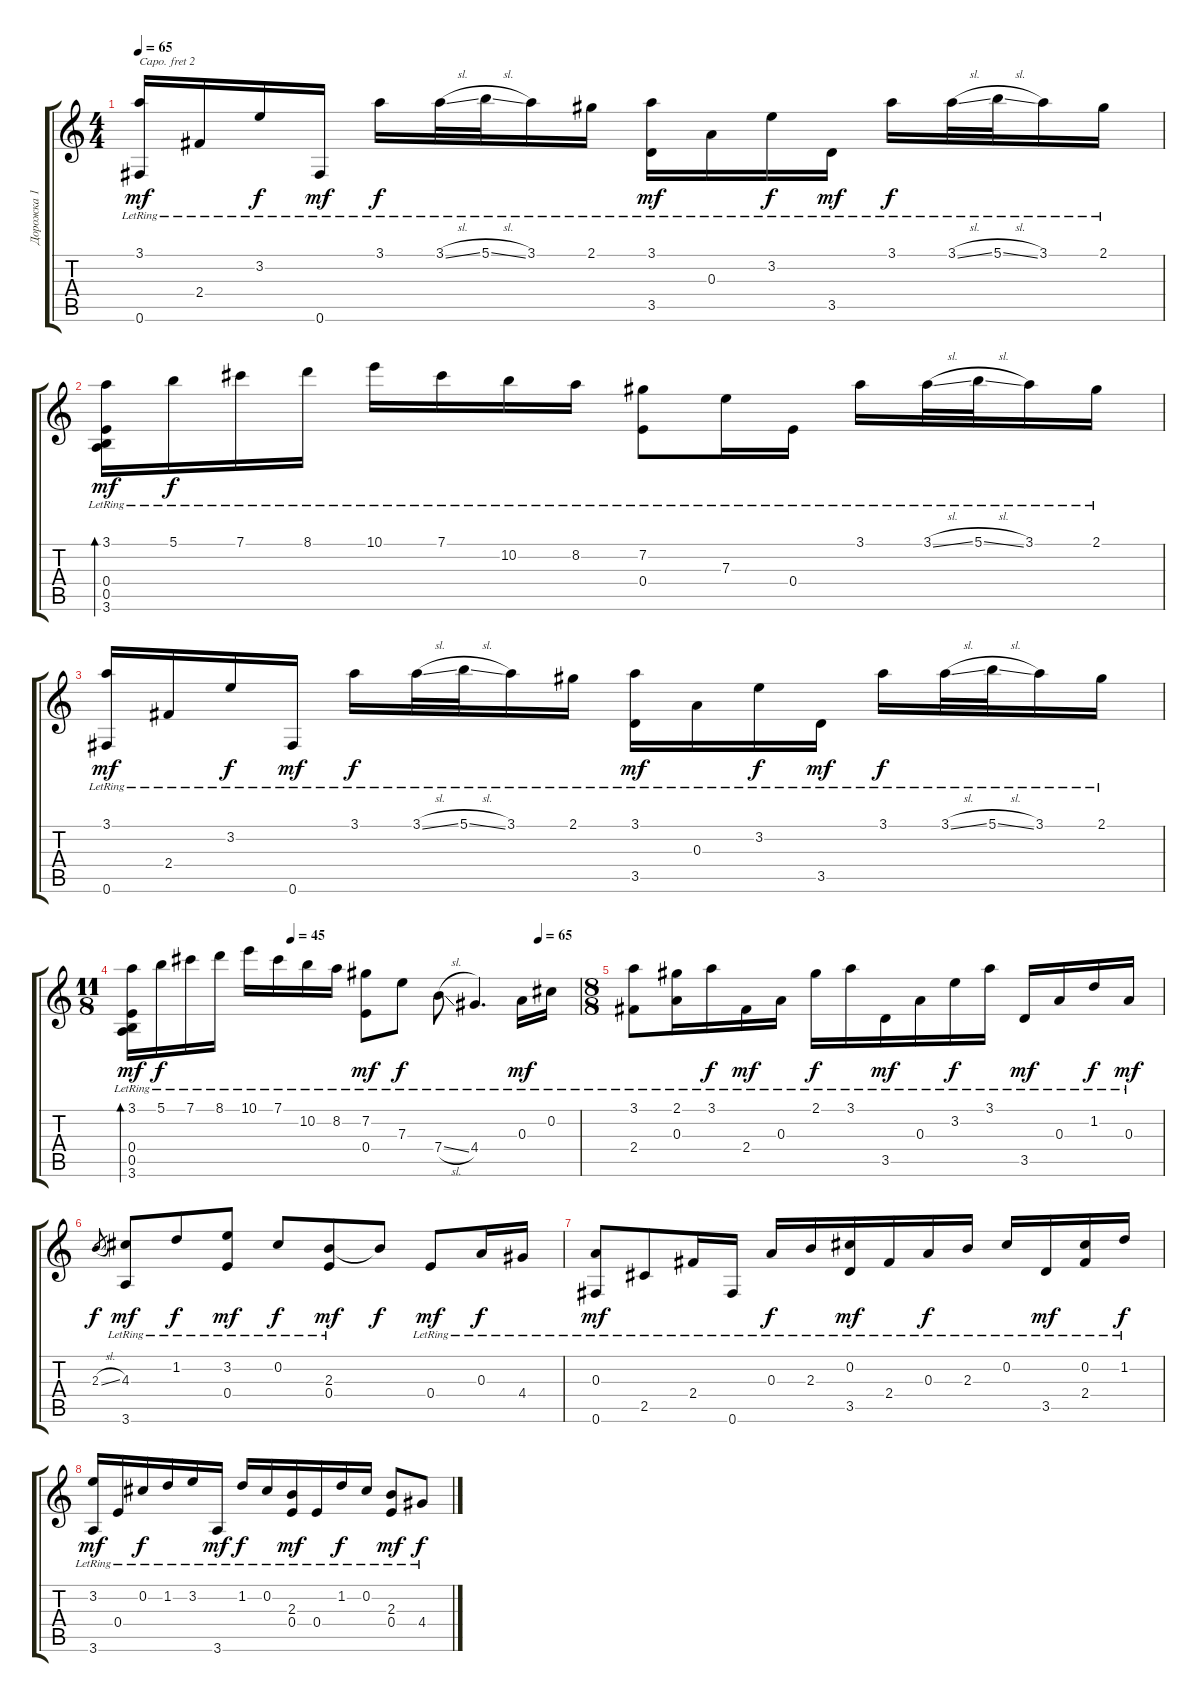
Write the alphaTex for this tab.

\track ("Дорожка 1" "Дорожка 1") {instrument acousticguitarsteel}
\staff {score tabs}
\capo 2
\tuning (E4 B3 G3 D3 A2 E2) {hide}
\ts (4 4)
\tempo 65
\clef g2
\ks c
(3.1{lr} 0.6{lr}).16{dy mf} 2.4{lr}.16 3.2{lr}.16{dy f} 0.6{lr}.16{dy mf} 3.1{lr}.16{dy f} 3.1{sl lr}.32 5.1{sl lr}.32 3.1{lr}.16 2.1{lr}.16 (3.1{lr} 3.5{lr}).16{dy mf} 0.3{lr}.16 3.2{lr}.16{dy f} 3.5{lr}.16{dy mf} 3.1{lr}.16{dy f} 3.1{sl lr}.32 5.1{sl lr}.32 3.1{lr}.16 2.1{lr}.16 |
(3.1{lr} 0.4{lr} 0.5{lr} 3.6{lr}).16{bd 60 dy mf} 5.1{lr}.16{dy f} 7.1{lr}.16 8.1{lr}.16 10.1{lr}.16 7.1{lr}.16 10.2{lr}.16 8.2{lr}.16 (7.2{lr} 0.4{lr}).8 7.3{lr}.16 0.4{lr}.16 3.1{lr}.16 3.1{sl lr}.32 5.1{sl lr}.32 3.1{lr}.16 2.1{lr}.16 |
(3.1{lr} 0.6{lr}).16{dy mf} 2.4{lr}.16 3.2{lr}.16{dy f} 0.6{lr}.16{dy mf} 3.1{lr}.16{dy f} 3.1{sl lr}.32 5.1{sl lr}.32 3.1{lr}.16 2.1{lr}.16 (3.1{lr} 3.5{lr}).16{dy mf} 0.3{lr}.16 3.2{lr}.16{dy f} 3.5{lr}.16{dy mf} 3.1{lr}.16{dy f} 3.1{sl lr}.32 5.1{sl lr}.32 3.1{lr}.16 2.1{lr}.16 |
\ts (11 8)
\tempo (45 0.36363636363636365)
\tempo (65 0.9090909090909091)
(3.1{lr} 0.4{lr} 0.5{lr} 3.6{lr}).16{bd 60 dy mf} 5.1{lr}.16{dy f} 7.1{lr}.16 8.1{lr}.16 10.1{lr}.16 7.1{lr}.16 10.2{lr}.16 8.2{lr}.16 (7.2{lr} 0.4{lr}).8{dy mf} 7.3{lr}.8{dy f} 7.4{sl lr}.8 4.4{lr}.4{d} 0.3{lr}.16{dy mf} 0.2{lr}.16 |
\ts (8 8)
(3.1{lr} 2.4{lr}).8 (2.1{lr} 0.3{lr}).16 3.1{lr}.16{dy f} 2.4{lr}.16{dy mf} 0.3{lr}.16 2.1{lr}.16{dy f} 3.1{lr}.16 3.5{lr}.16{dy mf} 0.3{lr}.16 3.2{lr}.16{dy f} 3.1{lr}.16 3.5{lr}.16{dy mf} 0.3{lr}.16 1.2{lr}.16{dy f} 0.3{lr}.16{dy mf} |
2.3{sl}.8{gr dy f} (4.3{lr} 3.6{lr}).8{dy mf} 1.2{lr}.8{dy f} (3.2{lr} 0.4{lr}).8{dy mf} 0.2{lr}.8{dy f} (2.3{lr} 0.4{lr}).8{dy mf} 2.3{t}.8{dy f} 0.4{lr}.8{dy mf} 0.3{lr}.16{dy f} 4.4{lr}.16 |
(0.3{lr} 0.6{lr}).8{dy mf} 2.5{lr}.8 2.4{lr}.16 0.6{lr}.16 0.3{lr}.16{dy f} 2.3{lr}.16 (0.2{lr} 3.5{lr}).16{dy mf} 2.4{lr}.16 0.3{lr}.16{dy f} 2.3{lr}.16 0.2{lr}.16 3.5{lr}.16{dy mf} (0.2{lr} 2.4{lr}).16 1.2{lr}.16{dy f} |
(3.2{lr} 3.6{lr}).16{dy mf} 0.4{lr}.16 0.2{lr}.16{dy f} 1.2{lr}.16 3.2{lr}.16 3.6{lr}.16{dy mf} 1.2{lr}.16{dy f} 0.2{lr}.16 (2.3{lr} 0.4{lr}).16{dy mf} 0.4{lr}.16 1.2{lr}.16{dy f} 0.2{lr}.16 (2.3{lr} 0.4{lr}).8{dy mf} 4.4{lr}.8{dy f}
